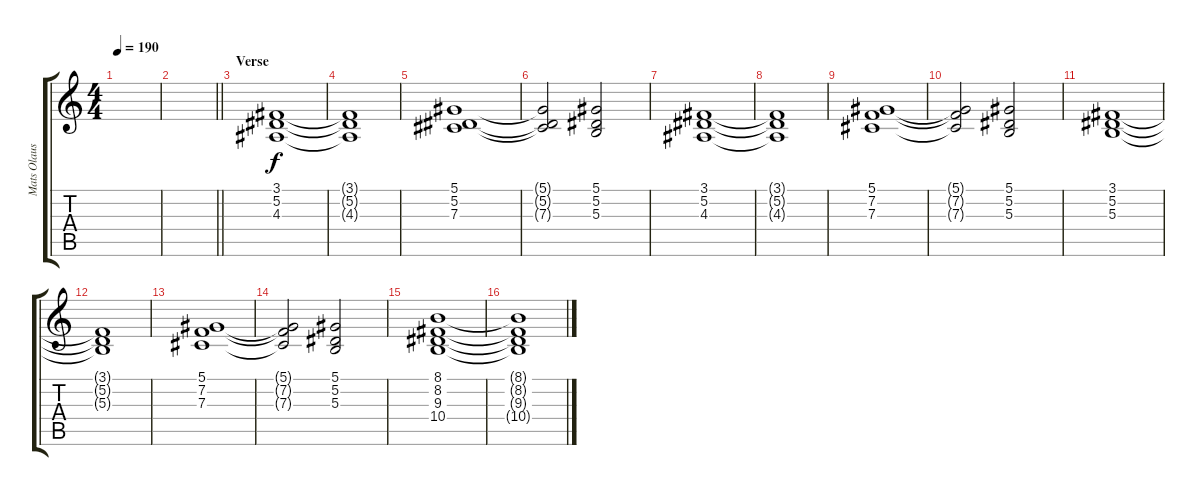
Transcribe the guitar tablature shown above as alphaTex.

\track ("Mats Olausson" "Mats Olaus") {instrument stringensemble1}
\staff {score tabs}
\tuning (Eb4 Bb3 Gb3 Db3 Ab2 Eb2) {hide}
\ts (4 4)
\tempo 190
\clef g2
\ks c
|
\barLineRight lightlight
|
\section ("" "Verse")
(3.1 5.2 4.3).1 |
(3.1{t} 5.2{t} 4.3{t}).1 |
(5.1 5.2 7.3).1 |
(5.1{t} 5.2{t} 7.3{t}).2 (5.1 5.2 5.3).2 |
(3.1 5.2 4.3).1 |
(3.1{t} 5.2{t} 4.3{t}).1 |
(5.1 7.2 7.3).1 |
(5.1{t} 7.2{t} 7.3{t}).2 (5.1 5.2 5.3).2 |
(3.1 5.2 5.3).1 |
(3.1{t} 5.2{t} 5.3{t}).1 |
(5.1 7.2 7.3).1 |
(5.1{t} 7.2{t} 7.3{t}).2 (5.1 5.2 5.3).2 |
(8.1 8.2 9.3 10.4).1 |
(8.1{t} 8.2{t} 9.3{t} 10.4{t}).1
